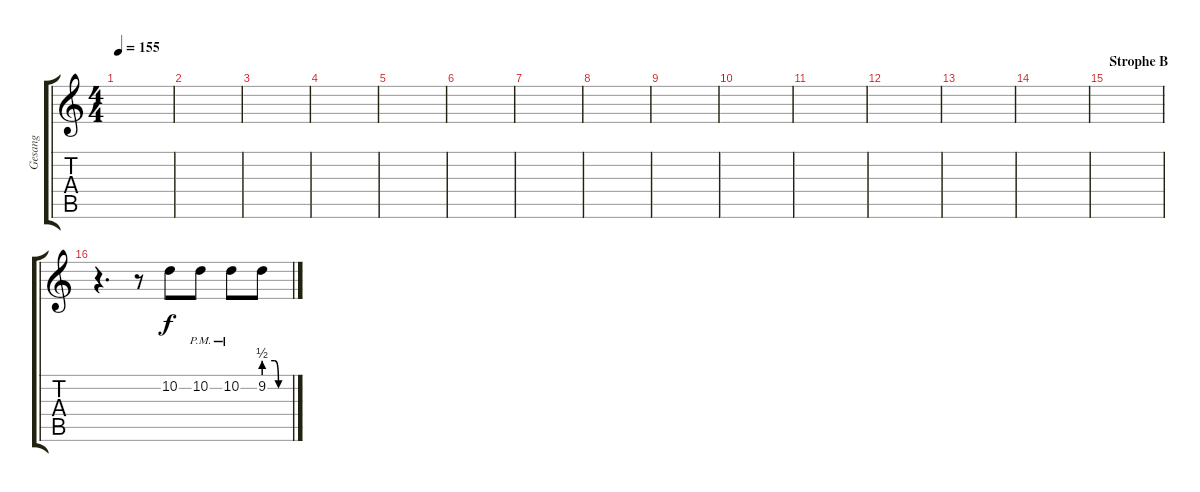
\track ("Gesang" "Gesang") {instrument oboe}
\staff {score tabs}
\tuning (A4 E4 C4 G3 D3 A2) {hide}
\ts (4 4)
\tempo 155
\clef g2
\ks c
|
|
|
|
|
|
|
|
|
|
|
|
|
|
\section ("" "Strophe B")
|
r.4{d} r.8 10.2.8 10.2{pm}.8 10.2{pm}.8 9.2{be (custom 0 2 26 2 35 0 60 0)}.8
